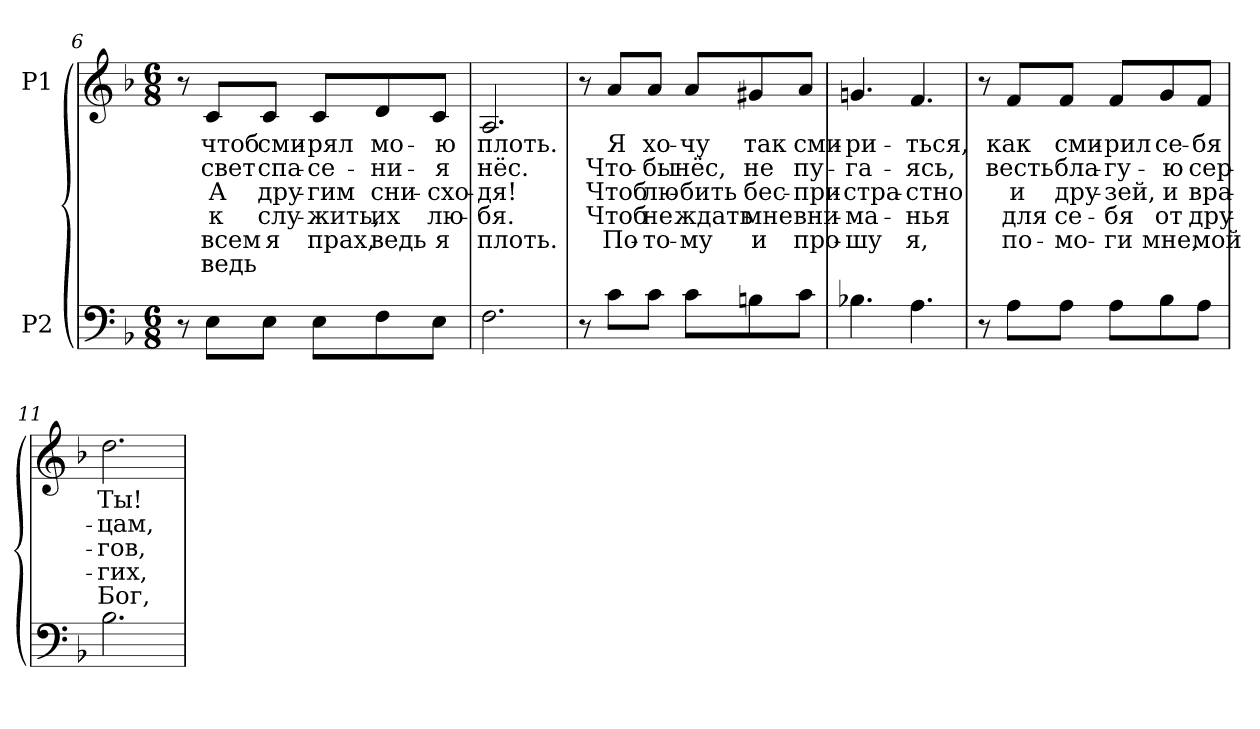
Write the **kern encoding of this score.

**kern	**kern	**text	**text	**text	**text	**text	**text
*part2	*part1	*part1	*part1	*part1	*part1	*part1	*part1
*staff2	*staff1	*staff1	*staff1	*staff1	*staff1	*staff1	*staff1
*I"P2	*I"P1	*	*	*	*	*	*
*clefF4	*clefG2	*	*	*	*	*	*
*k[b-]	*k[b-]	*	*	*	*	*	*
*F:	*F:	*	*	*	*	*	*
*M6/8	*M6/8	*	*	*	*	*	*
=6	=6	=6	=6	=6	=6	=6	=6
8r	8r	.	.	.	.	.	.
!	!	!LO:LY:b:color=#000000	!LO:LY:b:color=#000000	!LO:LY:b:color=#000000	!LO:LY:b:color=#000000	!LO:LY:b:color=#000000	!LO:LY:b:color=#000000
8Ei\L	8ci/L	чтоб	свет	А	к	всем	ведь
!	!	!LO:LY:b:color=#000000	!LO:LY:b:color=#000000	!LO:LY:b:color=#000000	!LO:LY:b:color=#000000	!LO:LY:b:color=#000000	!
8Ei\J	8ci/J	сми-	спа-	дру-	слу-	я	.
!	!	!LO:LY:b:color=#000000	!LO:LY:b:color=#000000	!LO:LY:b:color=#000000	!LO:LY:b:color=#000000	!LO:LY:b:color=#000000	!
8Ei\L	8ci/L	-рял	-се-	-гим	-жить,	прах,	.
!	!	!LO:LY:b:color=#000000	!LO:LY:b:color=#000000	!LO:LY:b:color=#000000	!LO:LY:b:color=#000000	!LO:LY:b:color=#000000	!
8Fi\	8di/	мо-	-ни-	сни-	их	ведь	.
!	!	!LO:LY:b:color=#000000	!LO:LY:b:color=#000000	!LO:LY:b:color=#000000	!LO:LY:b:color=#000000	!LO:LY:b:color=#000000	!
8Ei\J	8ci/J	-ю	-я	-схо-	лю-	я	.
=7	=7	=7	=7	=7	=7	=7	=7
!	!	!LO:LY:b:color=#000000	!LO:LY:b:color=#000000	!LO:LY:b:color=#000000	!LO:LY:b:color=#000000	!LO:LY:b:color=#000000	!
2.Fi\	2.Ai/	плоть.	нёс.	-дя!	-бя.	плоть.	.
!!LO:LB:g=z
=8	=8	=8	=8	=8	=8	=8	=8
8r	8r	.	.	.	.	.	.
!	!	!LO:LY:b:color=#000000	!LO:LY:b:color=#000000	!LO:LY:b:color=#000000	!LO:LY:b:color=#000000	!LO:LY:b:color=#000000	!
8ci\L	8ai/L	Я	Что-	Чтоб	Чтоб	По-	.
!	!	!LO:LY:b:color=#000000	!LO:LY:b:color=#000000	!LO:LY:b:color=#000000	!LO:LY:b:color=#000000	!LO:LY:b:color=#000000	!
8ci\J	8ai/J	хо-	-бы	лю-	не	-то-	.
!	!	!LO:LY:b:color=#000000	!LO:LY:b:color=#000000	!LO:LY:b:color=#000000	!LO:LY:b:color=#000000	!LO:LY:b:color=#000000	!
8ci\L	8ai/L	-чу	нёс,	-бить	ждать	-му	.
!	!	!LO:LY:b:color=#000000	!LO:LY:b:color=#000000	!LO:LY:b:color=#000000	!LO:LY:b:color=#000000	!LO:LY:b:color=#000000	!
8Bni\	8g#Xi/	так	не	бес-	мне	и	.
!	!	!LO:LY:b:color=#000000	!LO:LY:b:color=#000000	!LO:LY:b:color=#000000	!LO:LY:b:color=#000000	!LO:LY:b:color=#000000	!
8ci\J	8ai/J	сми-	пу-	-при-	вни-	про-	.
=9	=9	=9	=9	=9	=9	=9	=9
!	!	!LO:LY:b:color=#000000	!LO:LY:b:color=#000000	!LO:LY:b:color=#000000	!LO:LY:b:color=#000000	!LO:LY:b:color=#000000	!
4.B-Xi\	4.gni/	-ри-	-га-	-стра-	-ма-	-шу	.
!	!	!LO:LY:b:color=#000000	!LO:LY:b:color=#000000	!LO:LY:b:color=#000000	!LO:LY:b:color=#000000	!LO:LY:b:color=#000000	!
4.Ai\	4.fi/	-ться,	-ясь,	-стно	-нья	я,	.
=10	=10	=10	=10	=10	=10	=10	=10
8r	8r	.	.	.	.	.	.
!	!	!LO:LY:b:color=#000000	!LO:LY:b:color=#000000	!LO:LY:b:color=#000000	!LO:LY:b:color=#000000	!LO:LY:b:color=#000000	!
8Ai\L	8fi/L	как	весть	и	для	по-	.
!	!	!LO:LY:b:color=#000000	!LO:LY:b:color=#000000	!LO:LY:b:color=#000000	!LO:LY:b:color=#000000	!LO:LY:b:color=#000000	!
8Ai\J	8fi/J	сми-	бла-	дру-	се-	-мо-	.
!	!	!LO:LY:b:color=#000000	!LO:LY:b:color=#000000	!LO:LY:b:color=#000000	!LO:LY:b:color=#000000	!LO:LY:b:color=#000000	!
8Ai\L	8fi/L	-рил	-гу-	-зей,	-бя	-ги	.
!	!	!LO:LY:b:color=#000000	!LO:LY:b:color=#000000	!LO:LY:b:color=#000000	!LO:LY:b:color=#000000	!LO:LY:b:color=#000000	!
8B-i\	8gi/	се-	-ю	и	от	мне,	.
!	!	!LO:LY:b:color=#000000	!LO:LY:b:color=#000000	!LO:LY:b:color=#000000	!LO:LY:b:color=#000000	!LO:LY:b:color=#000000	!
8Ai\J	8fi/J	-бя	сер-	вра-	дру-	мой	.
=11	=11	=11	=11	=11	=11	=11	=11
!	!	!LO:LY:b:color=#000000	!LO:LY:b:color=#000000	!LO:LY:b:color=#000000	!LO:LY:b:color=#000000	!LO:LY:b:color=#000000	!
2.B-i\	2.ddi\	Ты!	-цам,	-гов,	-гих,	Бог,	.
=	=	=	=	=	=	=	=
*-	*-	*-	*-	*-	*-	*-	*-
